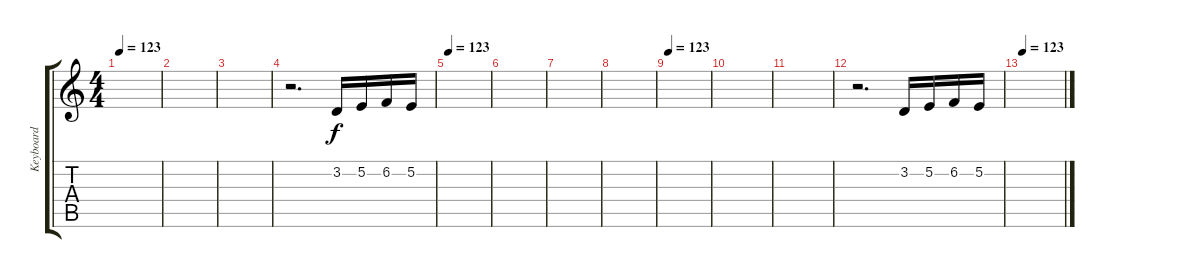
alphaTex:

\track ("Keyboard" "Keyboard") {instrument choiraahs}
\staff {score tabs}
\tuning (E4 B3 G3 D3 A2 E2) {hide}
\ts (4 4)
\tempo 123
\clef g2
\ks c
|
|
|
r.2{d} 3.2.16{volume 9 instrument harpsichord} 5.2.16 6.2.16 5.2.16 |
\tempo 123
|
|
|
|
\tempo 123
|
|
|
r.2{d} 3.2.16{volume 9 instrument harpsichord} 5.2.16 6.2.16 5.2.16 |
\tempo 123
